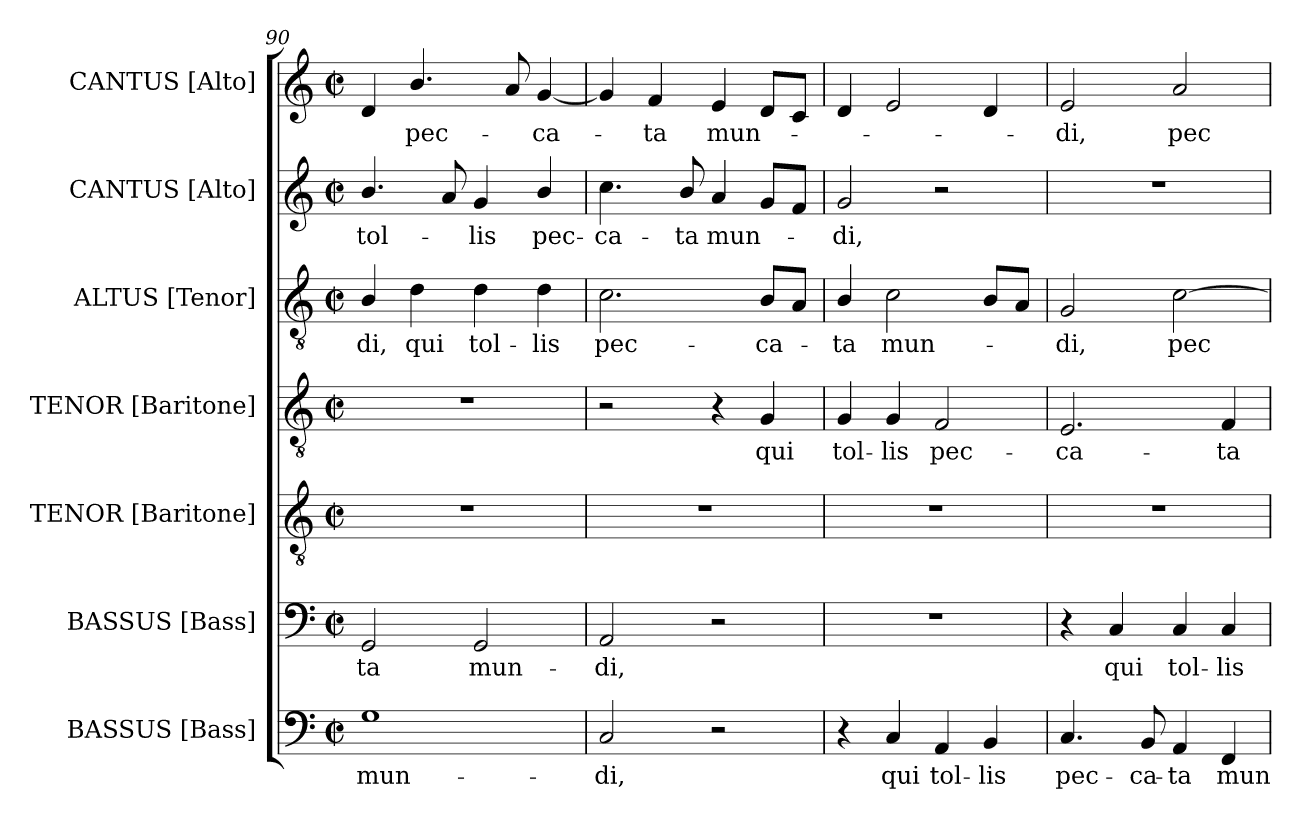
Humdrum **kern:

**kern	**text	**kern	**text	**kern	**kern	**text	**kern	**text	**kern	**text	**kern	**text
*part7	*part7	*part6	*part6	*part5	*part4	*part4	*part3	*part3	*part2	*part2	*part1	*part1
*staff7	*staff7	*staff6	*staff6	*staff5	*staff4	*staff4	*staff3	*staff3	*staff2	*staff2	*staff1	*staff1
*I"BASSUS [Bass]	*	*I"BASSUS [Bass]	*	*I"TENOR [Baritone]	*I"TENOR [Baritone]	*	*I"ALTUS [Tenor]	*	*I"CANTUS [Alto]	*	*I"CANTUS [Alto]	*
*I'B.	*	*I'B.	*	*I'Bar.	*I'Bar.	*	*I'T.	*	*I'A.	*	*I'A.	*
*clefF4	*	*clefF4	*	*clefGv2	*clefGv2	*	*clefGv2	*	*clefG2	*	*clefG2	*
*	*	*	*	*ITrd7c12	*ITrd7c12	*	*ITrd7c12	*	*	*	*	*
*k[]	*	*k[]	*	*k[]	*k[]	*	*k[]	*	*k[]	*	*k[]	*
*C:	*	*C:	*	*C:	*C:	*	*C:	*	*C:	*	*C:	*
*M2/2	*	*M2/2	*	*M2/2	*M2/2	*	*M2/2	*	*M2/2	*	*M2/2	*
*met(c|)	*	*met(c|)	*	*met(c|)	*met(c|)	*	*met(c|)	*	*met(c|)	*	*met(c|)	*
=90	=90	=90	=90	=90	=90	=90	=90	=90	=90	=90	=90	=90
!	!LO:LY:b:color=#000000	!	!	!	!	!	!	!	!	!	!	!
!	!	!	!LO:LY:b:color=#000000	!	!	!	!	!	!	!	!	!
!	!	!	!	!	!	!	!	!LO:LY:b:color=#000000	!	!	!	!
!	!	!	!	!	!	!	!	!	!	!LO:LY:b:color=#000000	!	!
1Gi	mun-	2GGi/	-ta	1r	1r	.	4BBi/	-di,	4.bi/	tol-	4di/	.
!	!	!	!	!	!	!	!	!LO:LY:b:color=#000000	!	!	!	!
!	!	!	!	!	!	!	!	!	!	!	!	!LO:LY:b:color=#000000
.	.	.	.	.	.	.	4Di\	qui	.	.	4.bi/	pec-
.	.	.	.	.	.	.	.	.	8ai/	.	.	.
!	!	!	!LO:LY:b:color=#000000	!	!	!	!	!	!	!	!	!
!	!	!	!	!	!	!	!	!LO:LY:b:color=#000000	!	!	!	!
!	!	!	!	!	!	!	!	!	!	!LO:LY:b:color=#000000	!	!
.	.	2GGi/	mun-	.	.	.	4Di\	tol-	4gi/	-lis	.	.
.	.	.	.	.	.	.	.	.	.	.	8ai/	.
!	!	!	!	!	!	!	!	!LO:LY:b:color=#000000	!	!	!	!
!	!	!	!	!	!	!	!	!	!	!LO:LY:b:color=#000000	!	!
!	!	!	!	!	!	!	!	!	!	!	!	!LO:LY:b:color=#000000
.	.	.	.	.	.	.	4Di\	-lis	4bi/	pec-	[<4gi/	-ca-
=91	=91	=91	=91	=91	=91	=91	=91	=91	=91	=91	=91	=91
!	!LO:LY:b:color=#000000	!	!	!	!	!	!	!	!	!	!	!
!	!	!	!LO:LY:b:color=#000000	!	!	!	!	!	!	!	!	!
!	!	!	!	!	!	!	!	!LO:LY:b:color=#000000	!	!	!	!
!	!	!	!	!	!	!	!	!	!	!LO:LY:b:color=#000000	!	!
2Ci/	-di,	2AAi/	-di,	1r	2r	.	2.Ci\	pec-	4.cci\	-ca-	4gi/]	.
!	!	!	!	!	!	!	!	!	!	!	!	!LO:LY:b:color=#000000
.	.	.	.	.	.	.	.	.	.	.	4fi/	-ta
!	!	!	!	!	!	!	!	!	!	!LO:LY:b:color=#000000	!	!
.	.	.	.	.	.	.	.	.	8bi/	-ta	.	.
!	!	!	!	!	!	!	!	!	!	!LO:LY:b:color=#000000	!	!
!	!	!	!	!	!	!	!	!	!	!	!	!LO:LY:b:color=#000000
2r	.	2r	.	.	4r	.	.	.	4ai/	mun-	4ei/	mun-
!	!	!	!	!	!	!LO:LY:b:color=#000000	!	!	!	!	!	!
!	!	!	!	!	!	!	!	!LO:LY:b:color=#000000	!	!	!	!
.	.	.	.	.	4GGi/	qui	8BBi/L	-ca-	8gi/L	.	8di/L	.
.	.	.	.	.	.	.	8AAi/J	.	8fi/J	.	8ci/J	.
!!LO:LB:g=z
=92	=92	=92	=92	=92	=92	=92	=92	=92	=92	=92	=92	=92
!	!	!	!	!	!	!LO:LY:b:color=#000000	!	!	!	!	!	!
!	!	!	!	!	!	!	!	!LO:LY:b:color=#000000	!	!	!	!
!	!	!	!	!	!	!	!	!	!	!LO:LY:b:color=#000000	!	!
4r	.	1r	.	1r	4GGi/	tol-	4BBi/	-ta	2gi/	-di,	4di/	.
!	!LO:LY:b:color=#000000	!	!	!	!	!	!	!	!	!	!	!
!	!	!	!	!	!	!LO:LY:b:color=#000000	!	!	!	!	!	!
!	!	!	!	!	!	!	!	!LO:LY:b:color=#000000	!	!	!	!
4Ci/	qui	.	.	.	4GGi/	-lis	2Ci\	mun-	.	.	2ei/	.
!	!LO:LY:b:color=#000000	!	!	!	!	!	!	!	!	!	!	!
!	!	!	!	!	!	!LO:LY:b:color=#000000	!	!	!	!	!	!
4AAi/	tol-	.	.	.	2FFi/	pec-	.	.	2r	.	.	.
!	!LO:LY:b:color=#000000	!	!	!	!	!	!	!	!	!	!	!
4BBi/	-lis	.	.	.	.	.	8BBi/L	.	.	.	4di/	.
.	.	.	.	.	.	.	8AAi/J	.	.	.	.	.
=93	=93	=93	=93	=93	=93	=93	=93	=93	=93	=93	=93	=93
!	!LO:LY:b:color=#000000	!	!	!	!	!	!	!	!	!	!	!
!	!	!	!	!	!	!LO:LY:b:color=#000000	!	!	!	!	!	!
!	!	!	!	!	!	!	!	!LO:LY:b:color=#000000	!	!	!	!
!	!	!	!	!	!	!	!	!	!	!	!	!LO:LY:b:color=#000000
4.Ci/	pec-	4r	.	1r	2.EEi/	-ca-	2GGi/	-di,	1r	.	2ei/	-di,
!	!	!	!LO:LY:b:color=#000000	!	!	!	!	!	!	!	!	!
.	.	4Ci/	qui	.	.	.	.	.	.	.	.	.
!	!LO:LY:b:color=#000000	!	!	!	!	!	!	!	!	!	!	!
8BBi/	-ca-	.	.	.	.	.	.	.	.	.	.	.
!	!LO:LY:b:color=#000000	!	!	!	!	!	!	!	!	!	!	!
!	!	!	!LO:LY:b:color=#000000	!	!	!	!	!	!	!	!	!
!	!	!	!	!	!	!	!	!LO:LY:b:color=#000000	!	!	!	!
!	!	!	!	!	!	!	!	!	!	!	!	!LO:LY:b:color=#000000
4AAi/	-ta	4Ci/	tol-	.	.	.	[>2Ci\	pec-	.	.	2ai/	pec-
!	!LO:LY:b:color=#000000	!	!	!	!	!	!	!	!	!	!	!
!	!	!	!LO:LY:b:color=#000000	!	!	!	!	!	!	!	!	!
!	!	!	!	!	!	!LO:LY:b:color=#000000	!	!	!	!	!	!
4FFi/	mun-	4Ci/	-lis	.	4FFi/	-ta	.	.	.	.	.	.
=	=	=	=	=	=	=	=	=	=	=	=	=
*-	*-	*-	*-	*-	*-	*-	*-	*-	*-	*-	*-	*-
